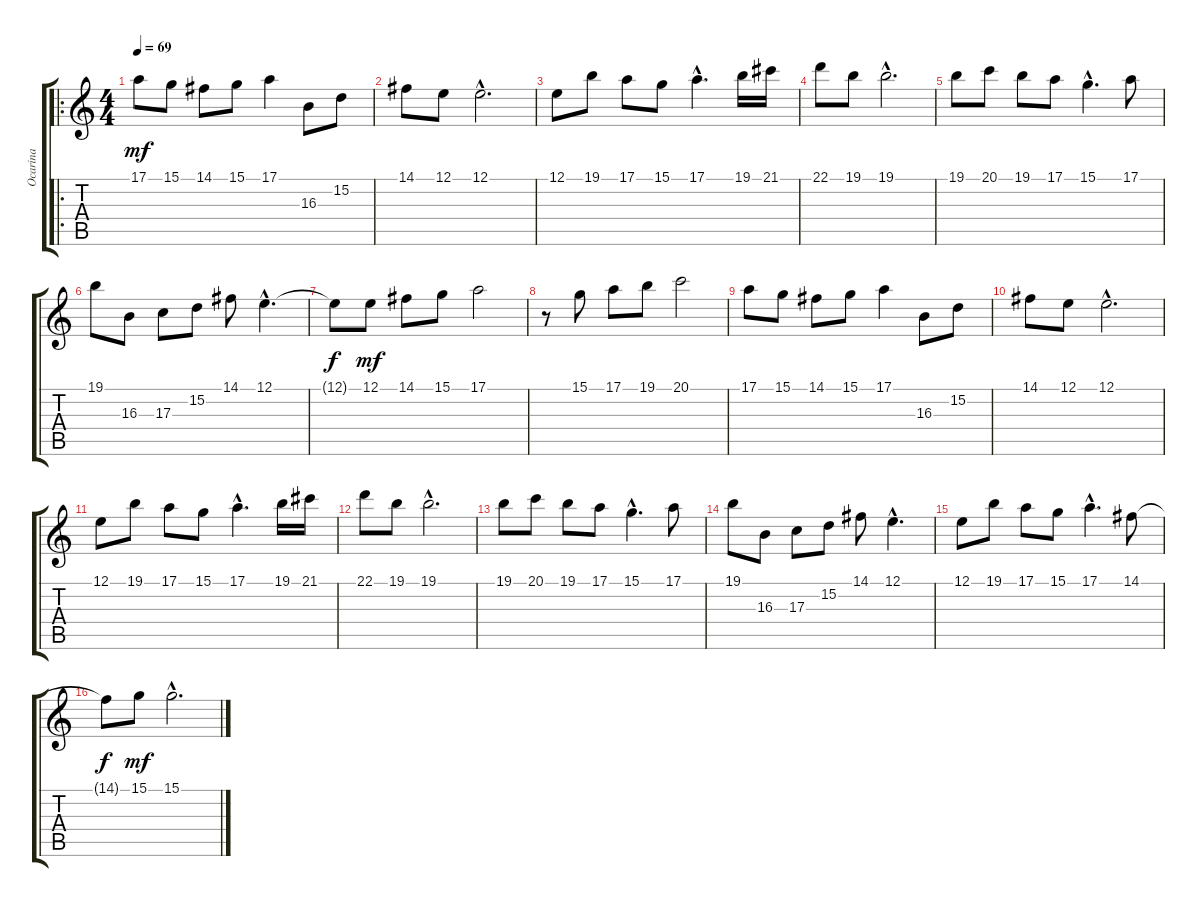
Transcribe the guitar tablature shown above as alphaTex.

\track ("Ocarina" "Ocarina") {instrument ocarina}
\staff {score tabs}
\tuning (E4 B3 G3 D3 A2 E2) {hide}
\ro
\ts (4 4)
\tempo 69
\clef g2
\ks c
17.1.8{dy mf instrument ocarina} 15.1.8 14.1.8 15.1.8 17.1.4 16.3.8 15.2.8 |
14.1.8 12.1.8 12.1{hac}.2{d} |
12.1.8{volume 15} 19.1.8 17.1.8 15.1.8 17.1{hac}.4{d} 19.1.16 21.1.16 |
22.1.8 19.1.8 19.1{hac}.2{d} |
19.1.8{volume 15} 20.1.8 19.1.8 17.1.8 15.1{hac}.4{d} 17.1.8 |
19.1.8 16.3.8 17.3.8 15.2.8 14.1.8 12.1{hac}.4{d} |
12.1{t}.8{dy f} 12.1.8{dy mf} 14.1.8 15.1.8 17.1.2 |
r.8 15.1.8 17.1.8 19.1.8 20.1.2 |
17.1.8 15.1.8 14.1.8 15.1.8 17.1.4 16.3.8 15.2.8 |
14.1.8 12.1.8 12.1{hac}.2{d} |
12.1.8{volume 15} 19.1.8 17.1.8 15.1.8 17.1{hac}.4{d} 19.1.16 21.1.16 |
22.1.8 19.1.8 19.1{hac}.2{d} |
19.1.8{volume 15} 20.1.8 19.1.8 17.1.8 15.1{hac}.4{d} 17.1.8 |
19.1.8 16.3.8 17.3.8 15.2.8 14.1.8 12.1{hac}.4{d} |
12.1.8 19.1.8 17.1.8 15.1.8 17.1{hac}.4{d} 14.1.8 |
14.1{t}.8{dy f} 15.1.8{dy mf} 15.1{hac}.2{d}
